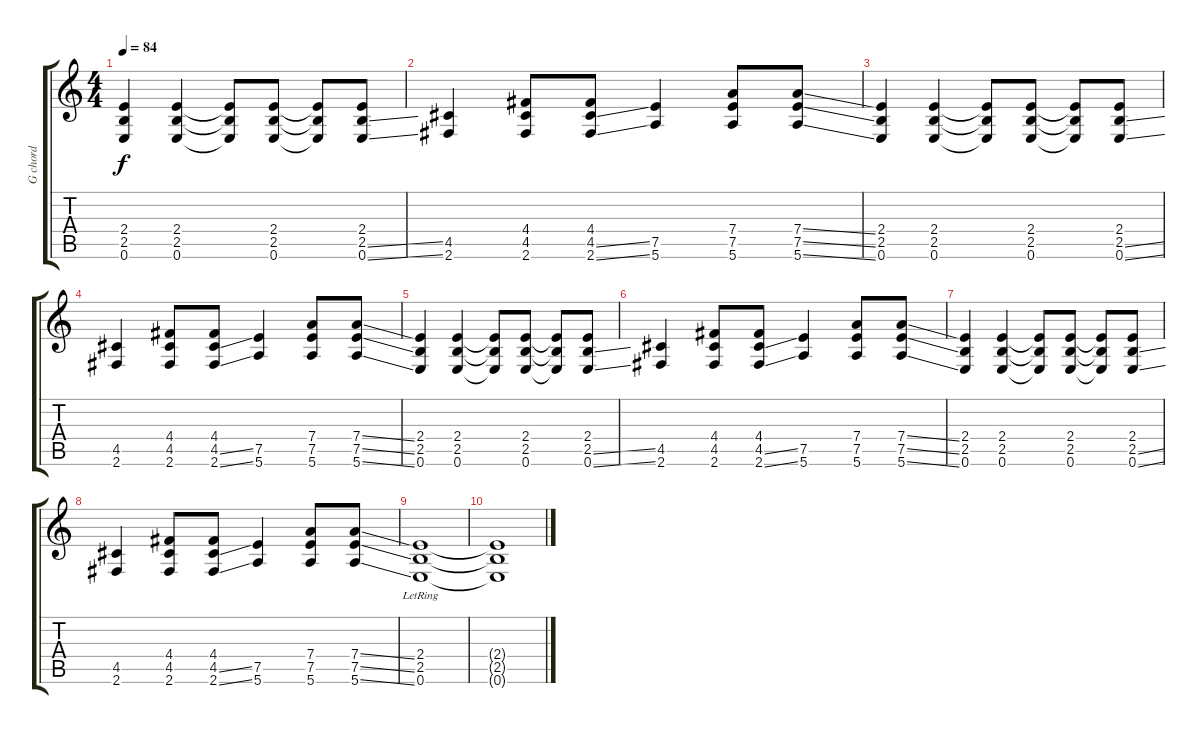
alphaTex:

\track ("G chord" "G chord") {instrument electricguitarmuted}
\staff {score tabs}
\tuning (E4 B3 G3 D3 A2 E2) {hide}
\ts (4 4)
\tempo 84
\clef g2
\ks c
(2.4 2.5 0.6).4{dy f} (2.4 2.5 0.6).4 (2.4{t} 2.5{t} 0.6{t}).8 (2.4 2.5 0.6).8 (2.4{t} 2.5{t} 0.6{t}).8 (2.4 2.5{ss} 0.6{ss}).8 |
(4.5 2.6).4 (4.4 4.5 2.6).8 (4.4 4.5{ss} 2.6{ss}).8 (7.5 5.6).4 (7.4 7.5 5.6).8 (7.4{ss} 7.5{ss} 5.6{ss}).8 |
(2.4 2.5 0.6).4 (2.4 2.5 0.6).4 (2.4{t} 2.5{t} 0.6{t}).8 (2.4 2.5 0.6).8 (2.4{t} 2.5{t} 0.6{t}).8 (2.4 2.5{ss} 0.6{ss}).8 |
(4.5 2.6).4 (4.4 4.5 2.6).8 (4.4 4.5{ss} 2.6{ss}).8 (7.5 5.6).4 (7.4 7.5 5.6).8 (7.4{ss} 7.5{ss} 5.6{ss}).8 |
(2.4 2.5 0.6).4 (2.4 2.5 0.6).4 (2.4{t} 2.5{t} 0.6{t}).8 (2.4 2.5 0.6).8 (2.4{t} 2.5{t} 0.6{t}).8 (2.4 2.5{ss} 0.6{ss}).8 |
(4.5 2.6).4 (4.4 4.5 2.6).8 (4.4 4.5{ss} 2.6{ss}).8 (7.5 5.6).4 (7.4 7.5 5.6).8 (7.4{ss} 7.5{ss} 5.6{ss}).8 |
(2.4 2.5 0.6).4 (2.4 2.5 0.6).4 (2.4{t} 2.5{t} 0.6{t}).8 (2.4 2.5 0.6).8 (2.4{t} 2.5{t} 0.6{t}).8 (2.4 2.5{ss} 0.6{ss}).8 |
(4.5 2.6).4 (4.4 4.5 2.6).8 (4.4 4.5{ss} 2.6{ss}).8 (7.5 5.6).4 (7.4 7.5 5.6).8 (7.4{ss} 7.5{ss} 5.6{ss}).8 |
(2.4{lr} 2.5 0.6).1 |
(2.4{t} 2.5{t} 0.6{t}).1
